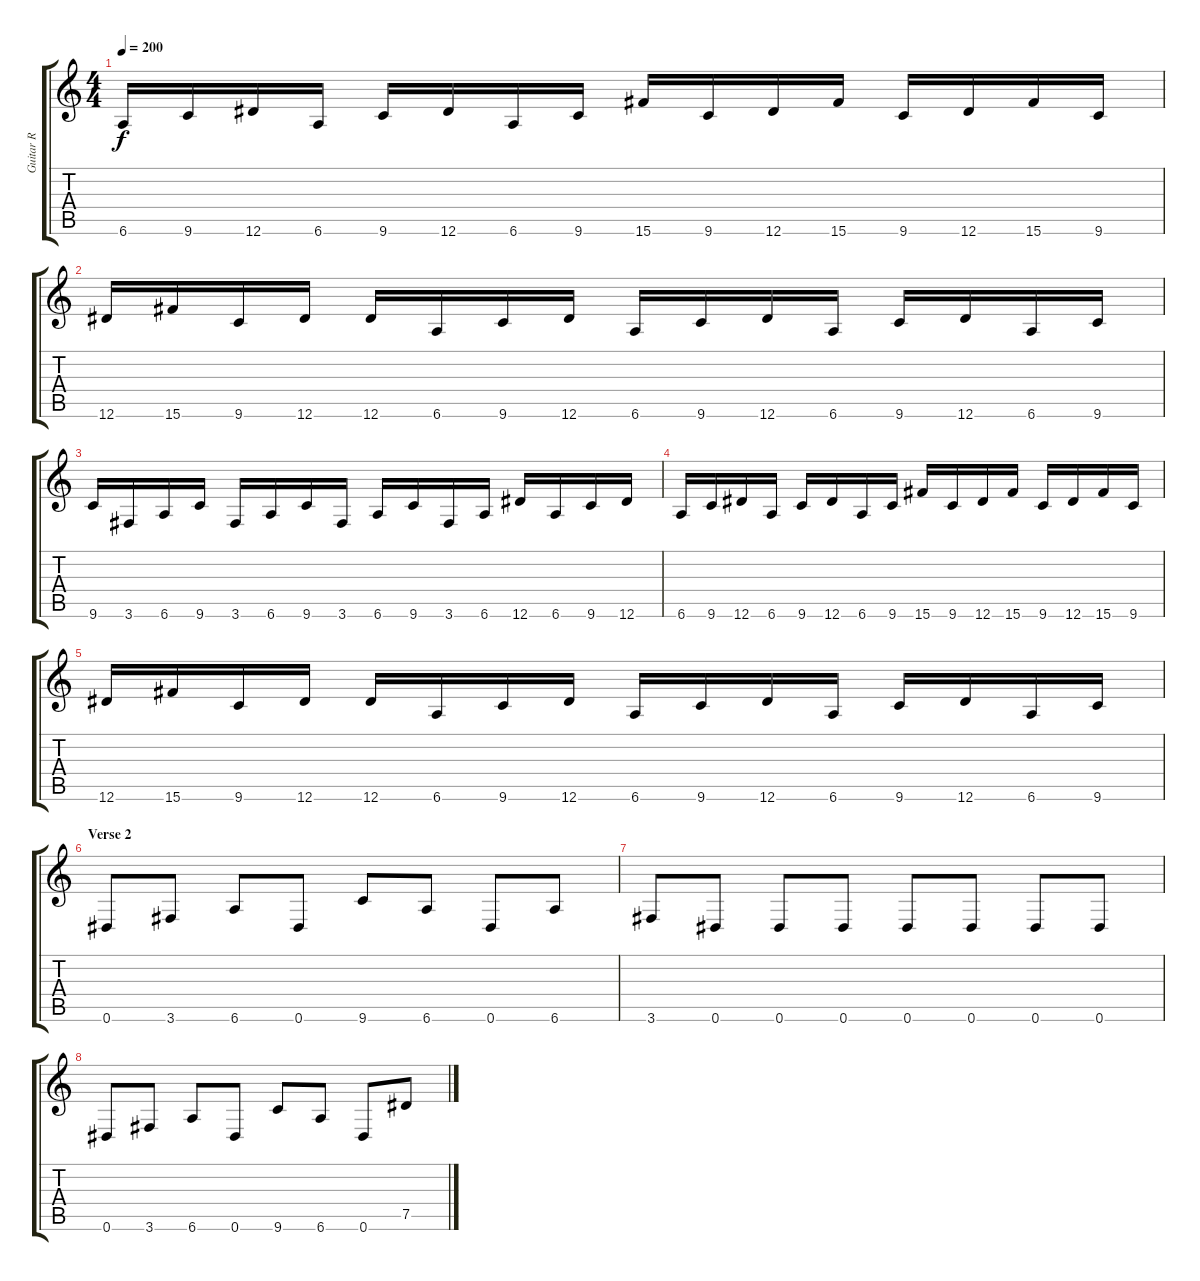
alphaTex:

\track ("Guitar R" "Guitar R") {instrument distortionguitar}
\staff {score tabs}
\tuning (Eb4 Bb3 Gb3 Db3 Ab2 Eb2) {hide}
\ts (4 4)
\tempo 200
\clef g2
\ks c
6.6.16{dy f} 9.6.16 12.6.16 6.6.16 9.6.16 12.6.16 6.6.16 9.6.16 15.6.16 9.6.16 12.6.16 15.6.16 9.6.16 12.6.16 15.6.16 9.6.16 |
12.6.16 15.6.16 9.6.16 12.6.16 12.6.16 6.6.16 9.6.16 12.6.16 6.6.16 9.6.16 12.6.16 6.6.16 9.6.16 12.6.16 6.6.16 9.6.16 |
9.6.16 3.6.16 6.6.16 9.6.16 3.6.16 6.6.16 9.6.16 3.6.16 6.6.16 9.6.16 3.6.16 6.6.16 12.6.16 6.6.16 9.6.16 12.6.16 |
6.6.16 9.6.16 12.6.16 6.6.16 9.6.16 12.6.16 6.6.16 9.6.16 15.6.16 9.6.16 12.6.16 15.6.16 9.6.16 12.6.16 15.6.16 9.6.16 |
12.6.16 15.6.16 9.6.16 12.6.16 12.6.16 6.6.16 9.6.16 12.6.16 6.6.16 9.6.16 12.6.16 6.6.16 9.6.16 12.6.16 6.6.16 9.6.16 |
\section ("" "Verse 2")
0.6.8 3.6.8 6.6.8 0.6.8 9.6.8 6.6.8 0.6.8 6.6.8 |
3.6.8 0.6.8 0.6.8 0.6.8 0.6.8 0.6.8 0.6.8 0.6.8 |
0.6.8 3.6.8 6.6.8 0.6.8 9.6.8 6.6.8 0.6.8 7.5.8
